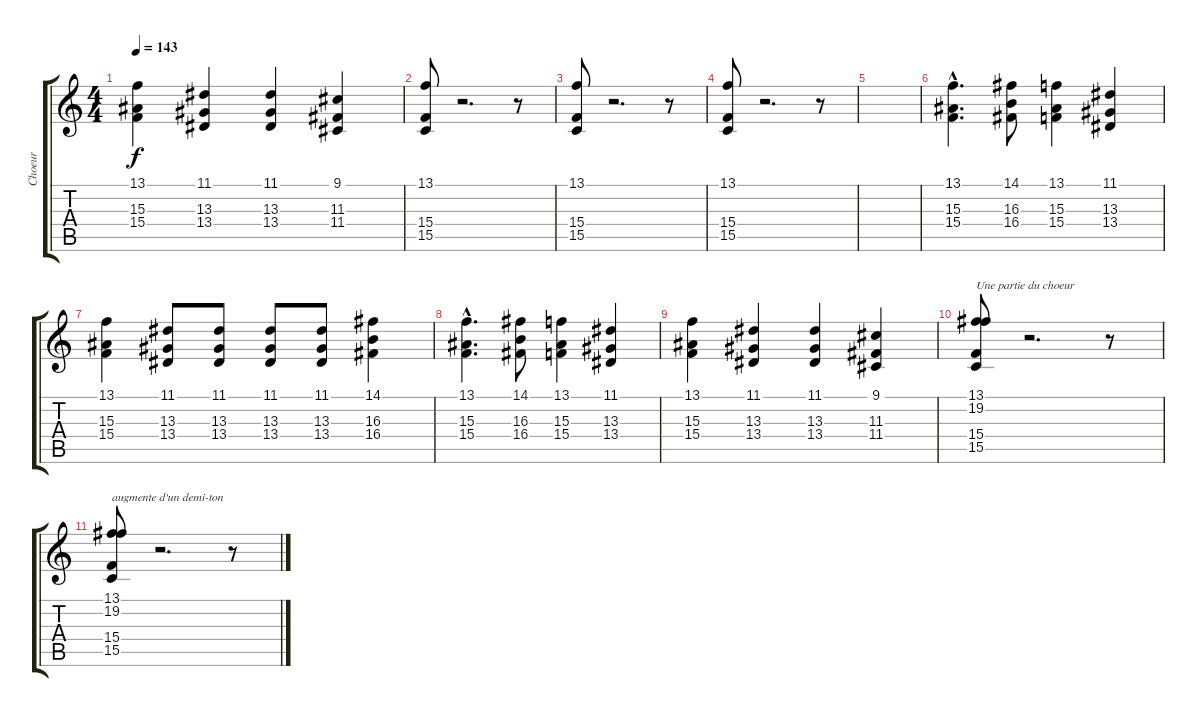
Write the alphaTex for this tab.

\track ("Choeur" "Choeur") {instrument choiraahs}
\staff {score tabs}
\tuning (E4 B3 G3 D3 A2 E2) {hide}
\ts (4 4)
\tempo 143
\clef g2
\ks c
(13.1 15.3 15.4).4{dy f} (11.1 13.3 13.4).4 (11.1 13.3 13.4).4 (9.1 11.3 11.4).4 |
(13.1 15.4 15.5).8 r.2{d} r.8 |
(13.1 15.4 15.5).8 r.2{d} r.8 |
(13.1 15.4 15.5).8 r.2{d} r.8 |
|
(13.1{hac} 15.3{hac} 15.4{hac}).4{d} (14.1 16.3 16.4).8 (13.1 15.3 15.4).4 (11.1 13.3 13.4).4 |
(13.1 15.3 15.4).4 (11.1 13.3 13.4).8 (11.1 13.3 13.4).8 (11.1 13.3 13.4).8 (11.1 13.3 13.4).8 (14.1 16.3 16.4).4 |
(13.1{hac} 15.3{hac} 15.4{hac}).4{d} (14.1 16.3 16.4).8 (13.1 15.3 15.4).4 (11.1 13.3 13.4).4 |
(13.1 15.3 15.4).4 (11.1 13.3 13.4).4 (11.1 13.3 13.4).4 (9.1 11.3 11.4).4 |
(13.1 19.2 15.4 15.5).8{txt "Une partie du choeur"} r.2{d} r.8 |
(13.1 19.2 15.4 15.5).8{txt "augmente d'un demi-ton"} r.2{d} r.8
